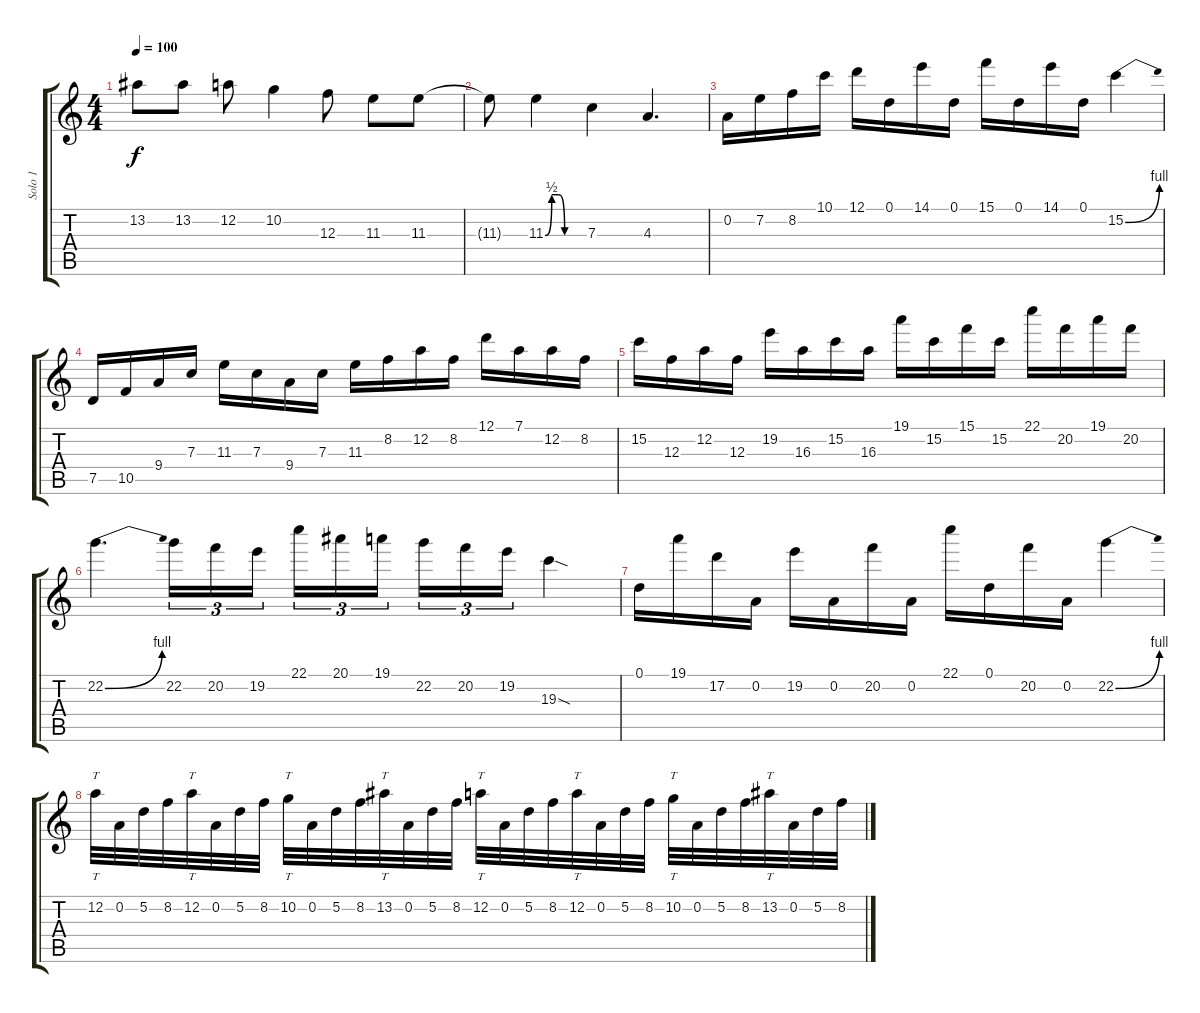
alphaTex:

\track ("Solo 1" "Solo 1") {instrument distortionguitar}
\staff {score tabs}
\tuning (D4 A3 F3 C3 G2 D2) {hide}
\ts (4 4)
\tempo 100
\clef g2
\ks c
13.2{t}.8{dy f} 13.2.8 12.2.8 10.2.4 12.3.8 11.3.8 11.3.8 |
11.3{t}.8 11.3{be (custom 0 0 10 2 20 2 30 0 60 0)}.4 7.3.4 4.3.4{d} |
0.2.16 7.2.16 8.2.16 10.1.16 12.1.16 0.1.16 14.1.16 0.1.16 15.1.16 0.1.16 14.1.16 0.1.16 15.2{be (bend 0 0 60 4)}.4 |
7.5.16 10.5.16 9.4.16 7.3.16 11.3.16 7.3.16 9.4.16 7.3.16 11.3.16 8.2.16 12.2.16 8.2.16 12.1.16 7.1.16 12.2.16 8.2.16 |
15.2.16 12.3.16 12.2.16 12.3.16 19.2.16 16.3.16 15.2.16 16.3.16 19.1.16 15.2.16 15.1.16 15.2.16 22.1.16 20.2.16 19.1.16 20.2.16 |
22.2{be (bend 0 0 60 4)}.4{d} 22.2.16{tu (3 2)} 20.2.16{tu (3 2)} 19.2.16{tu (3 2)} 22.1.16{tu (3 2)} 20.1.16{tu (3 2)} 19.1.16{tu (3 2) beam splitsecondary} 22.2.16{tu (3 2)} 20.2.16{tu (3 2)} 19.2.16{tu (3 2)} 19.3{sod}.4 |
0.1.16 19.1.16 17.2.16 0.2.16 19.2.16 0.2.16 20.2.16 0.2.16 22.1.16 0.1.16 20.2.16 0.2.16 22.2{be (bend 0 0 60 4)}.4 |
12.2.32{tt} 0.2.32 5.2.32 8.2.32 12.2.32{tt} 0.2.32 5.2.32 8.2.32 10.2.32{tt} 0.2.32 5.2.32 8.2.32 13.2.32{tt} 0.2.32 5.2.32 8.2.32 12.2.32{tt} 0.2.32 5.2.32 8.2.32 12.2.32{tt} 0.2.32 5.2.32 8.2.32 10.2.32{tt} 0.2.32 5.2.32 8.2.32 13.2.32{tt} 0.2.32 5.2.32 8.2.32
